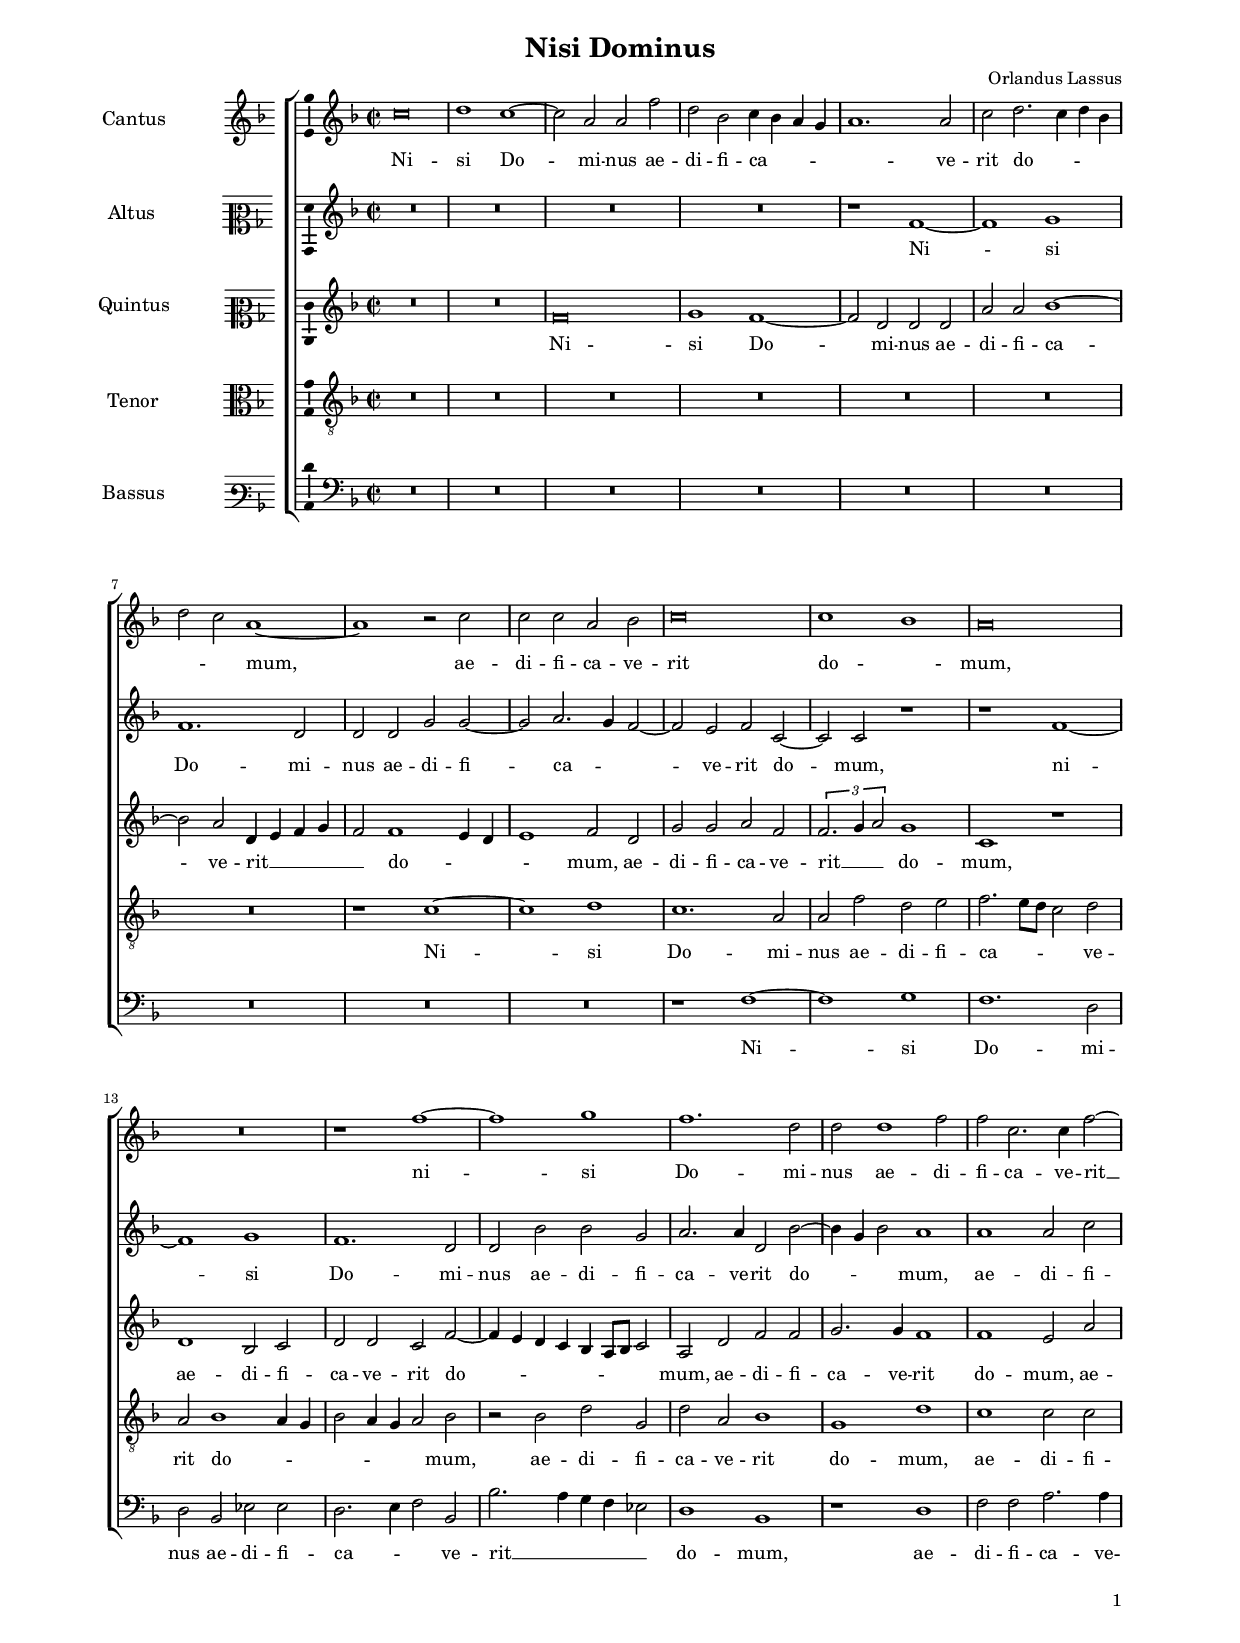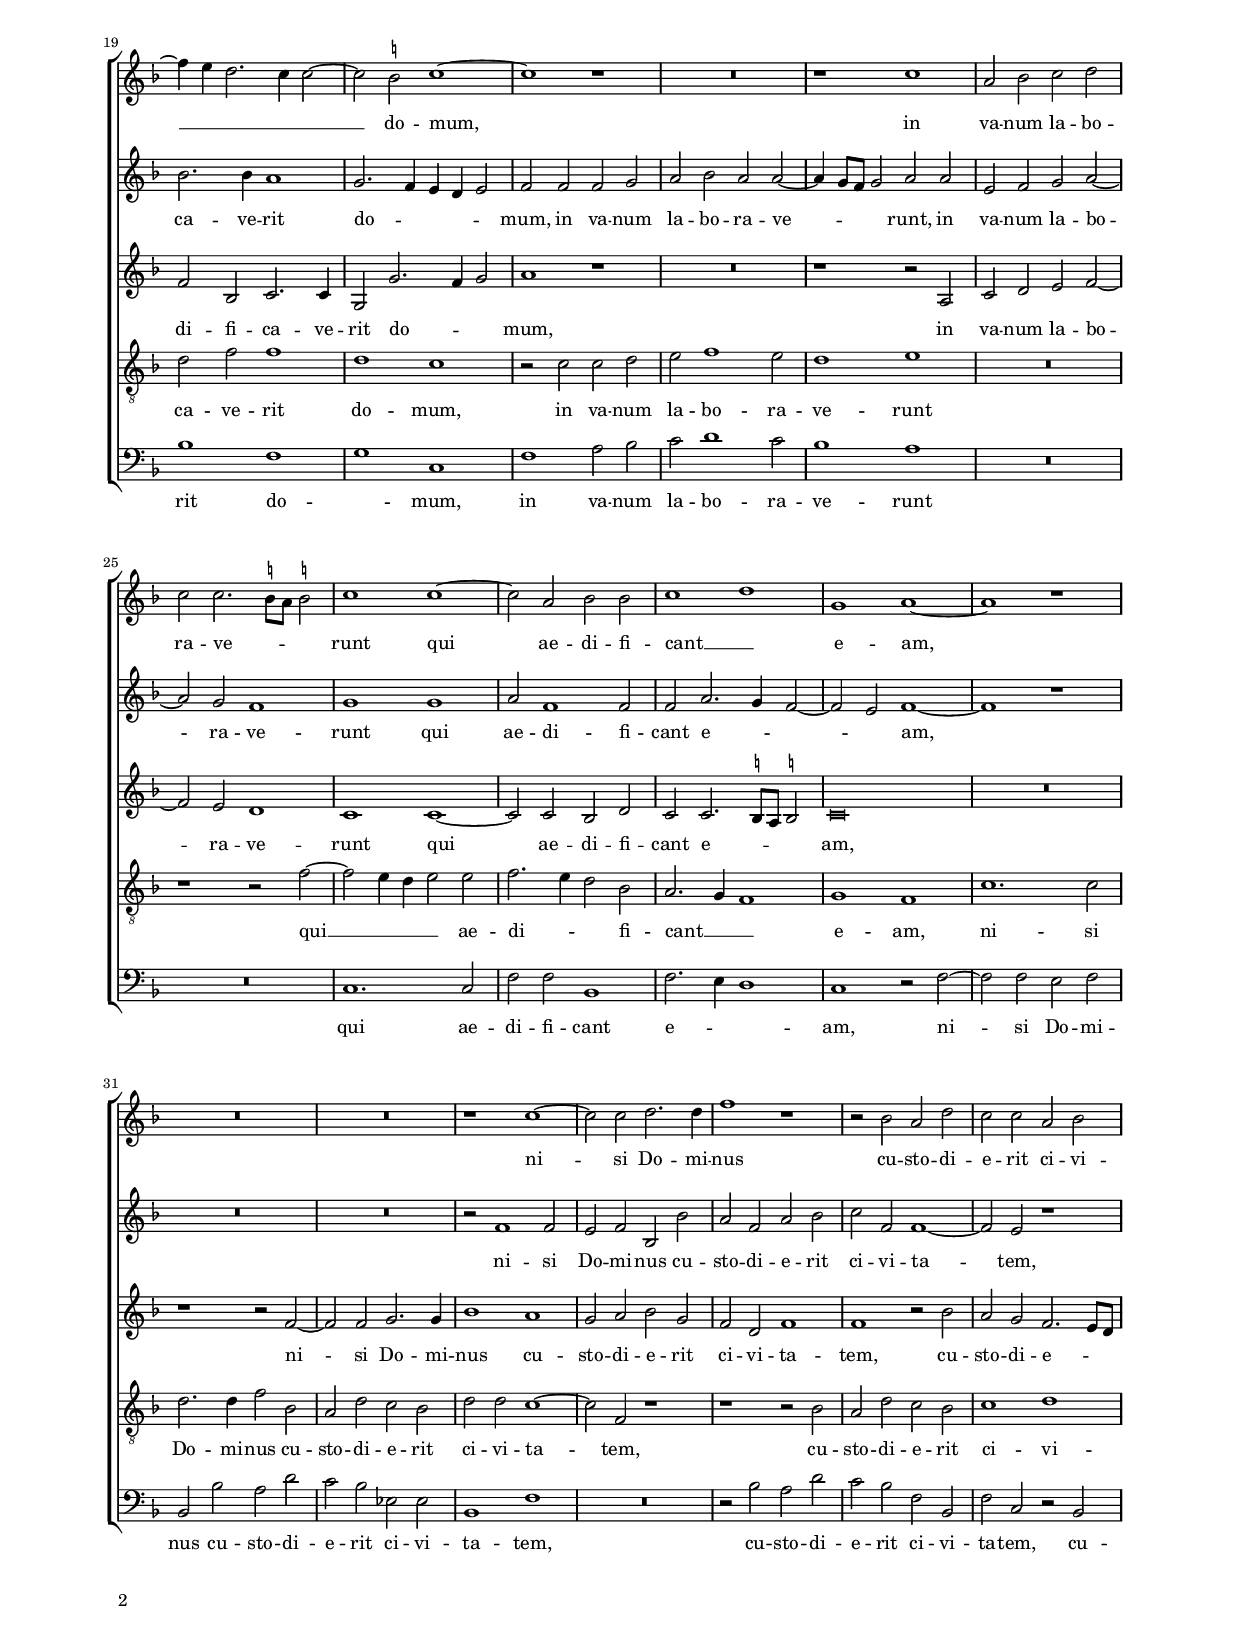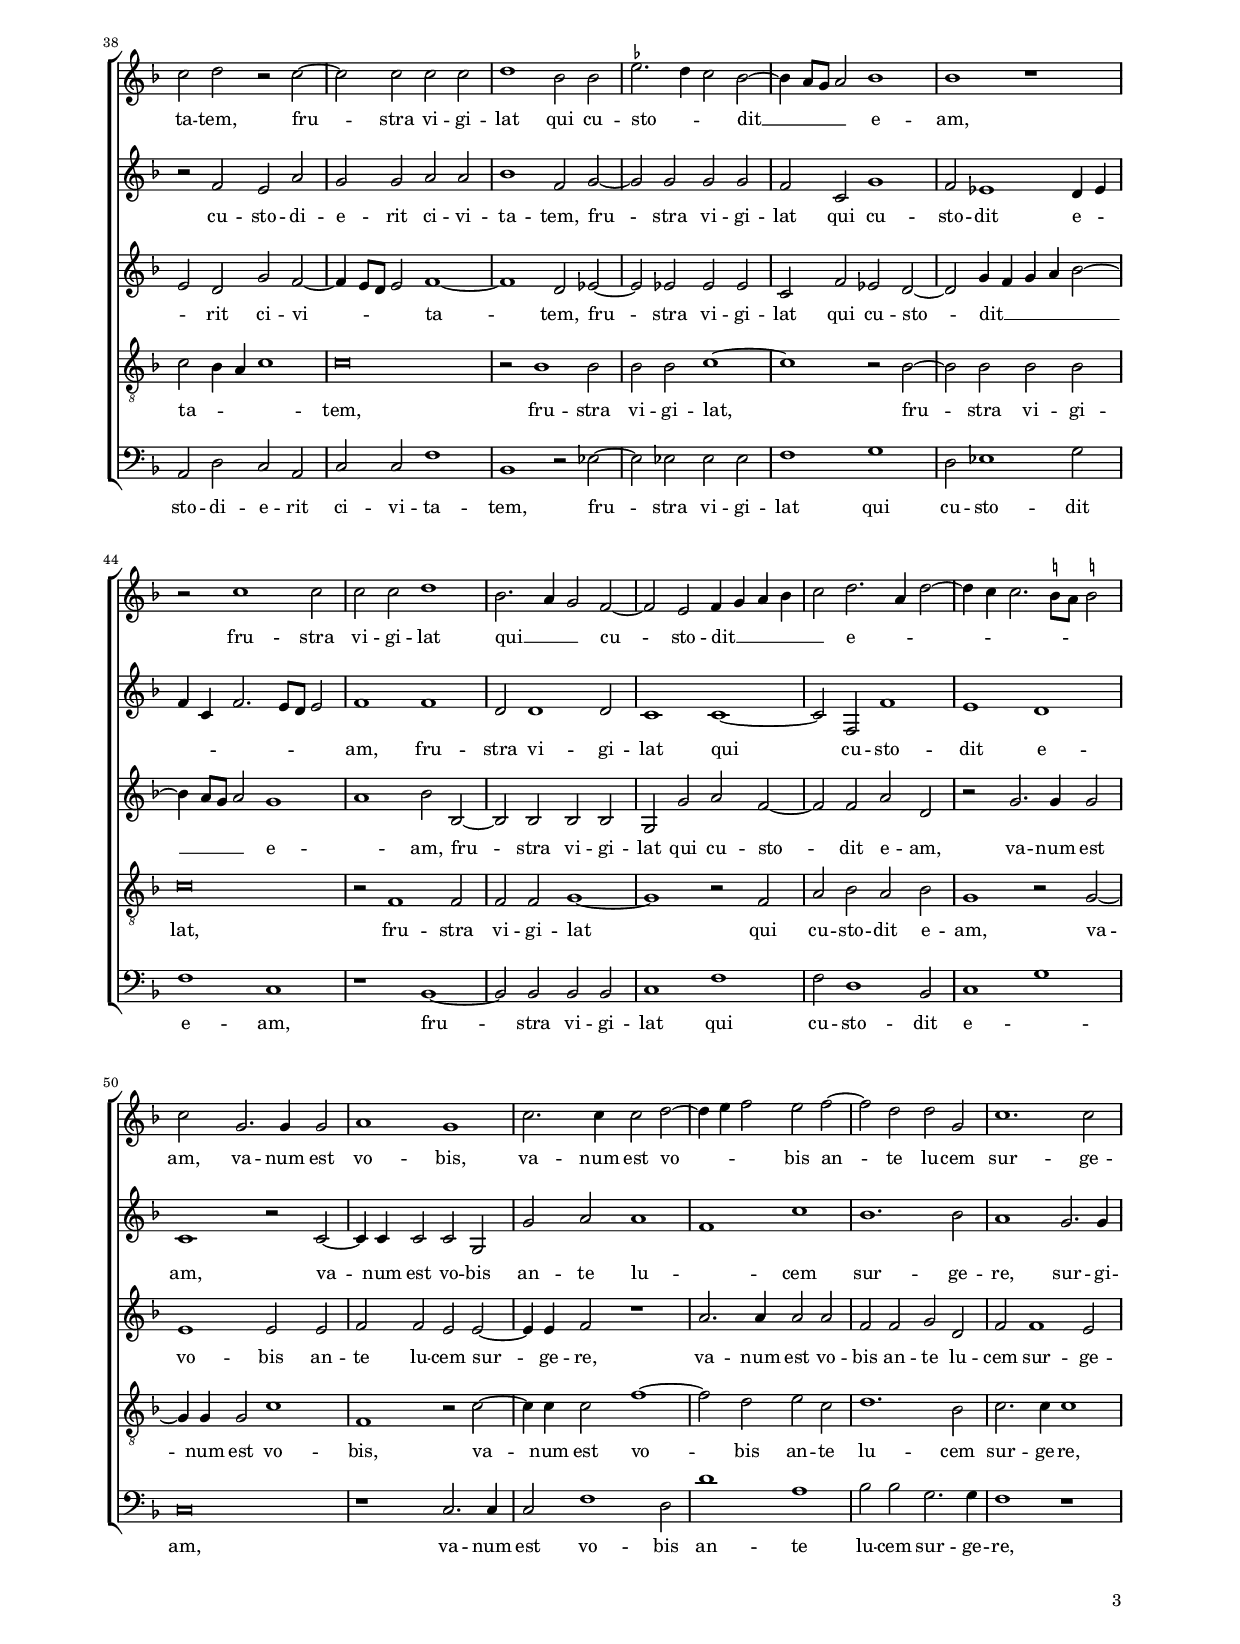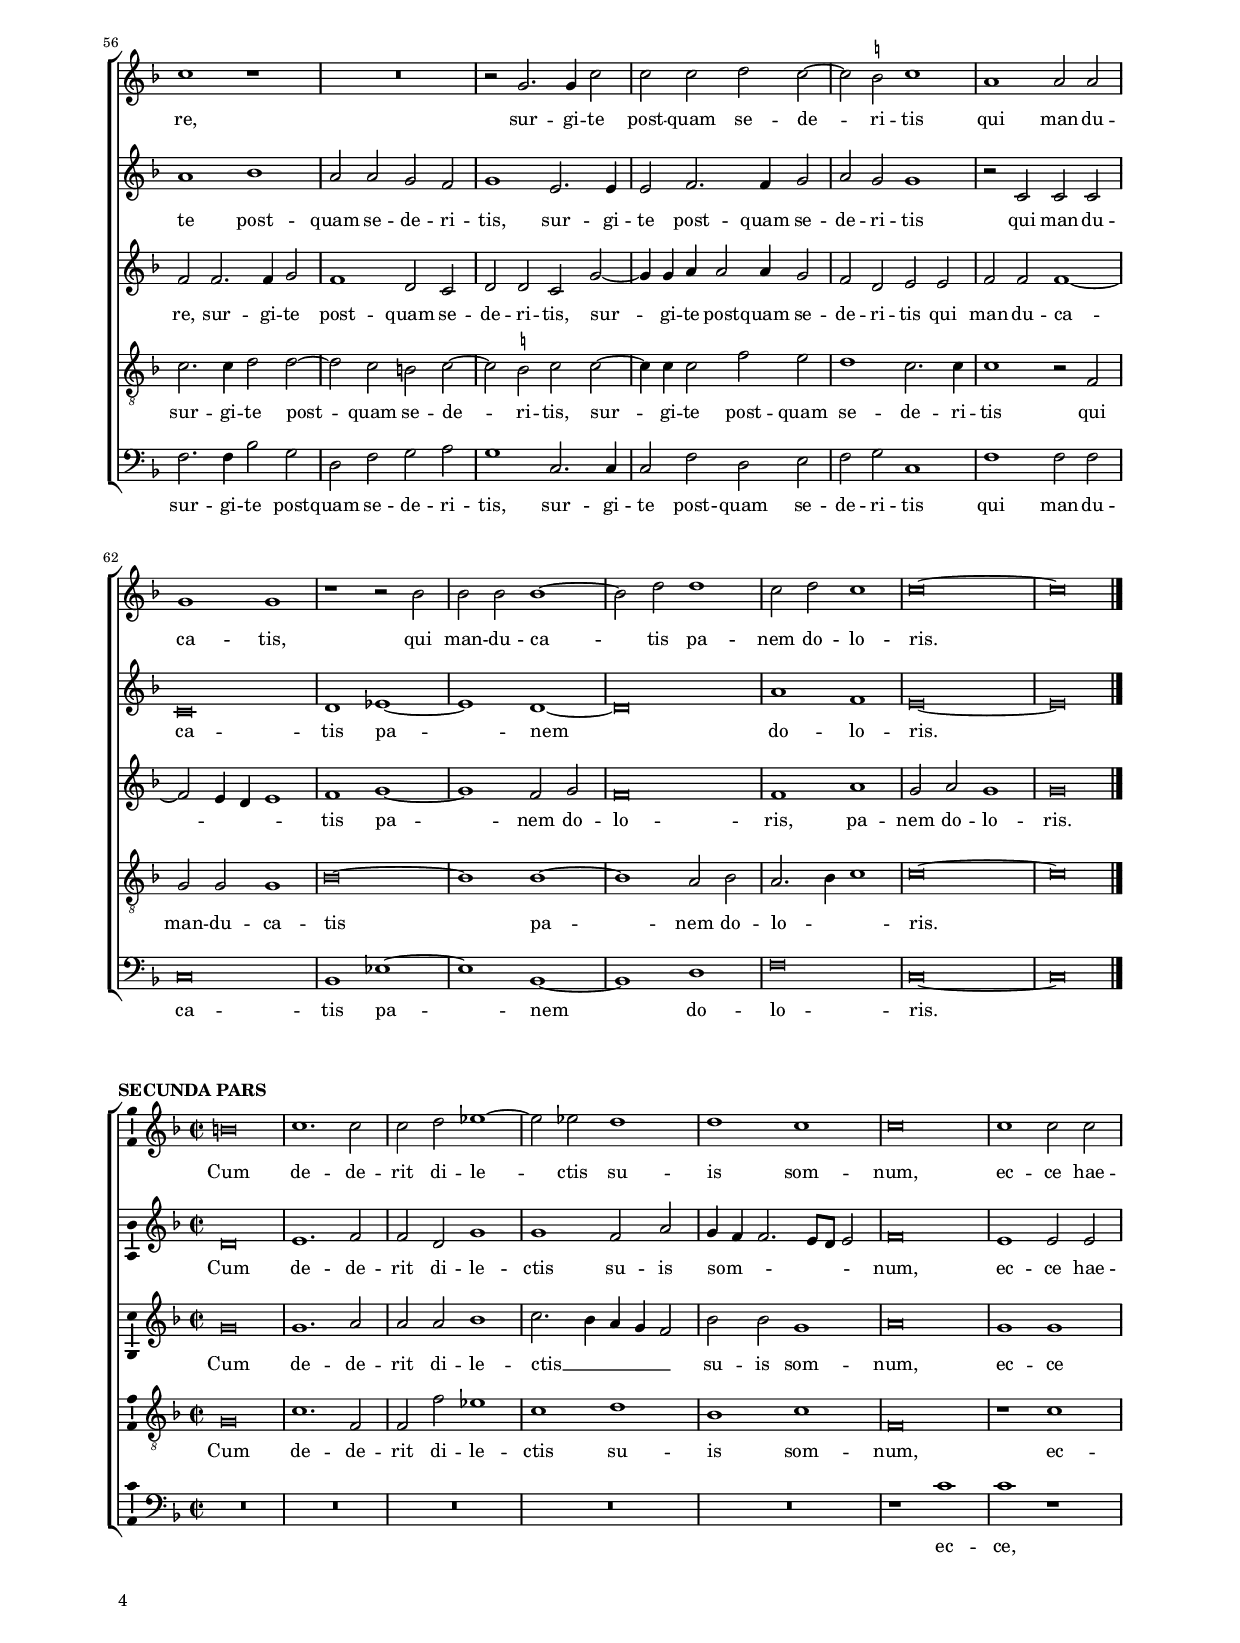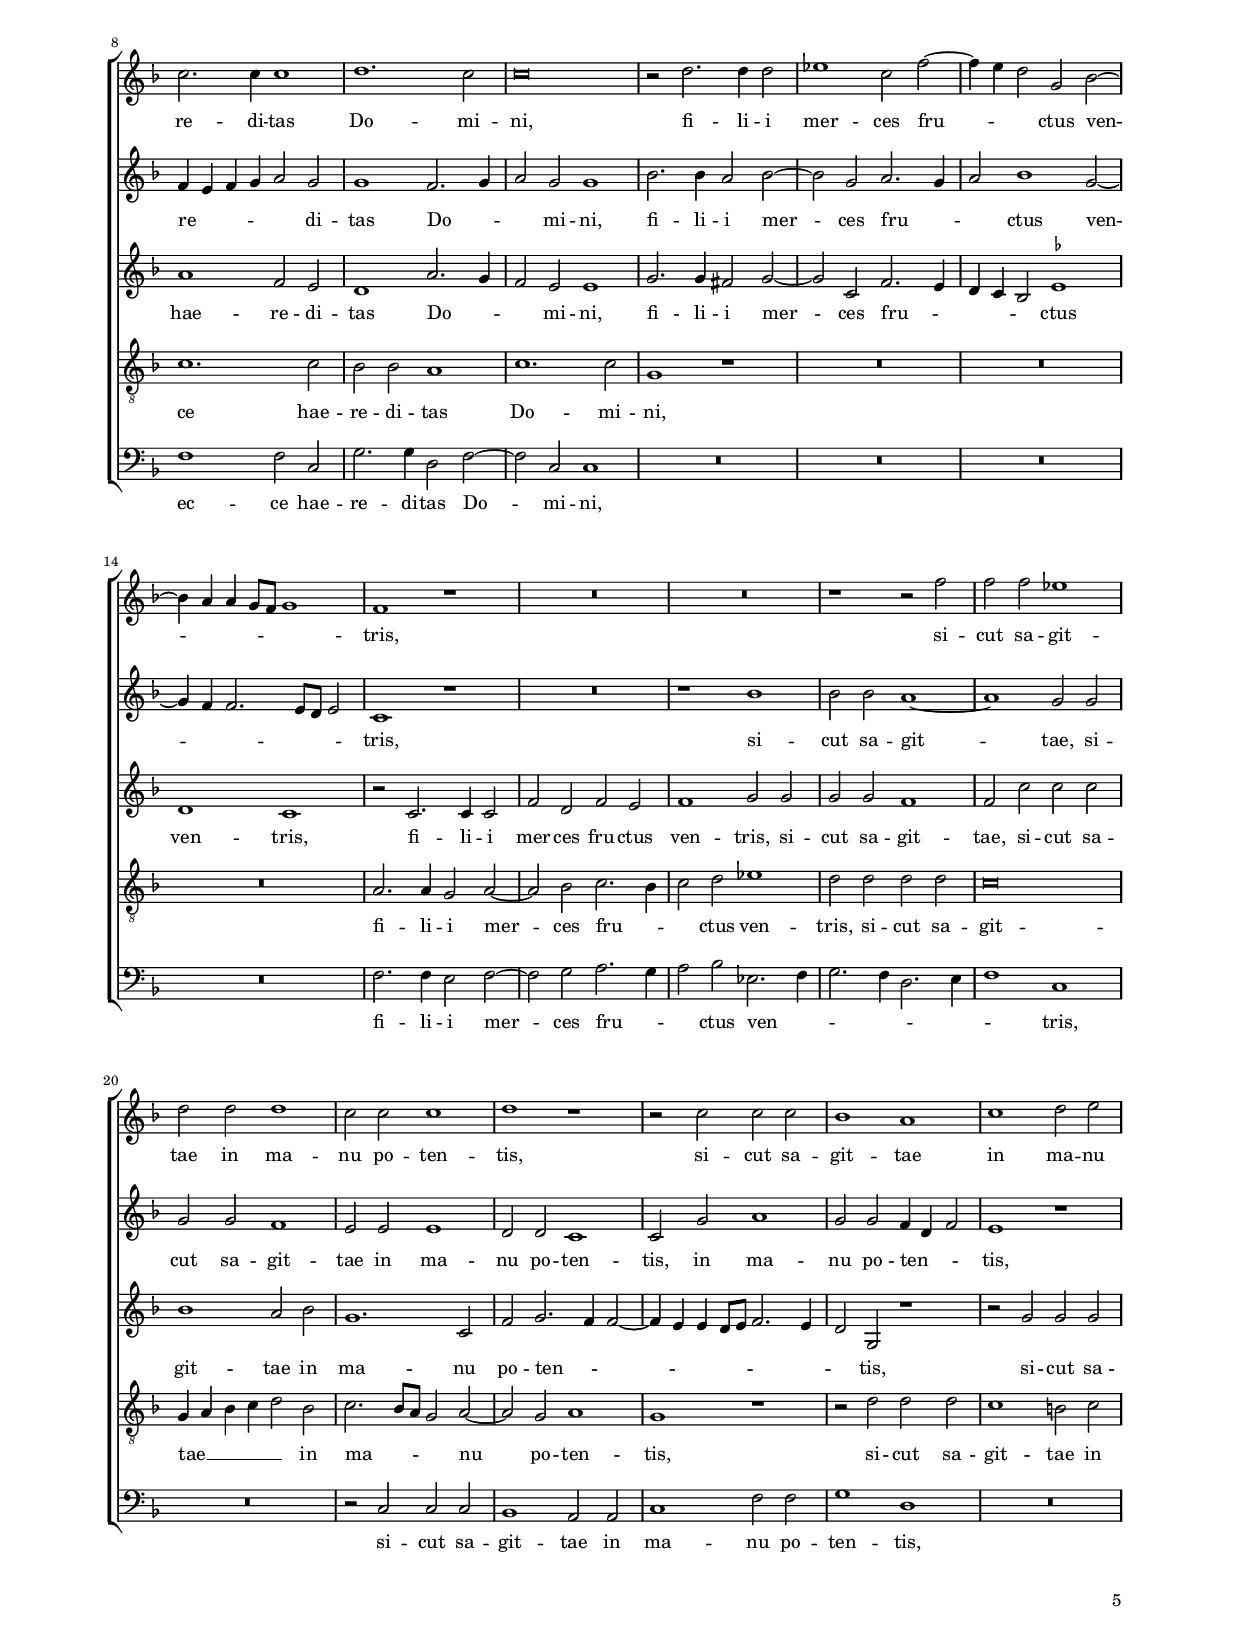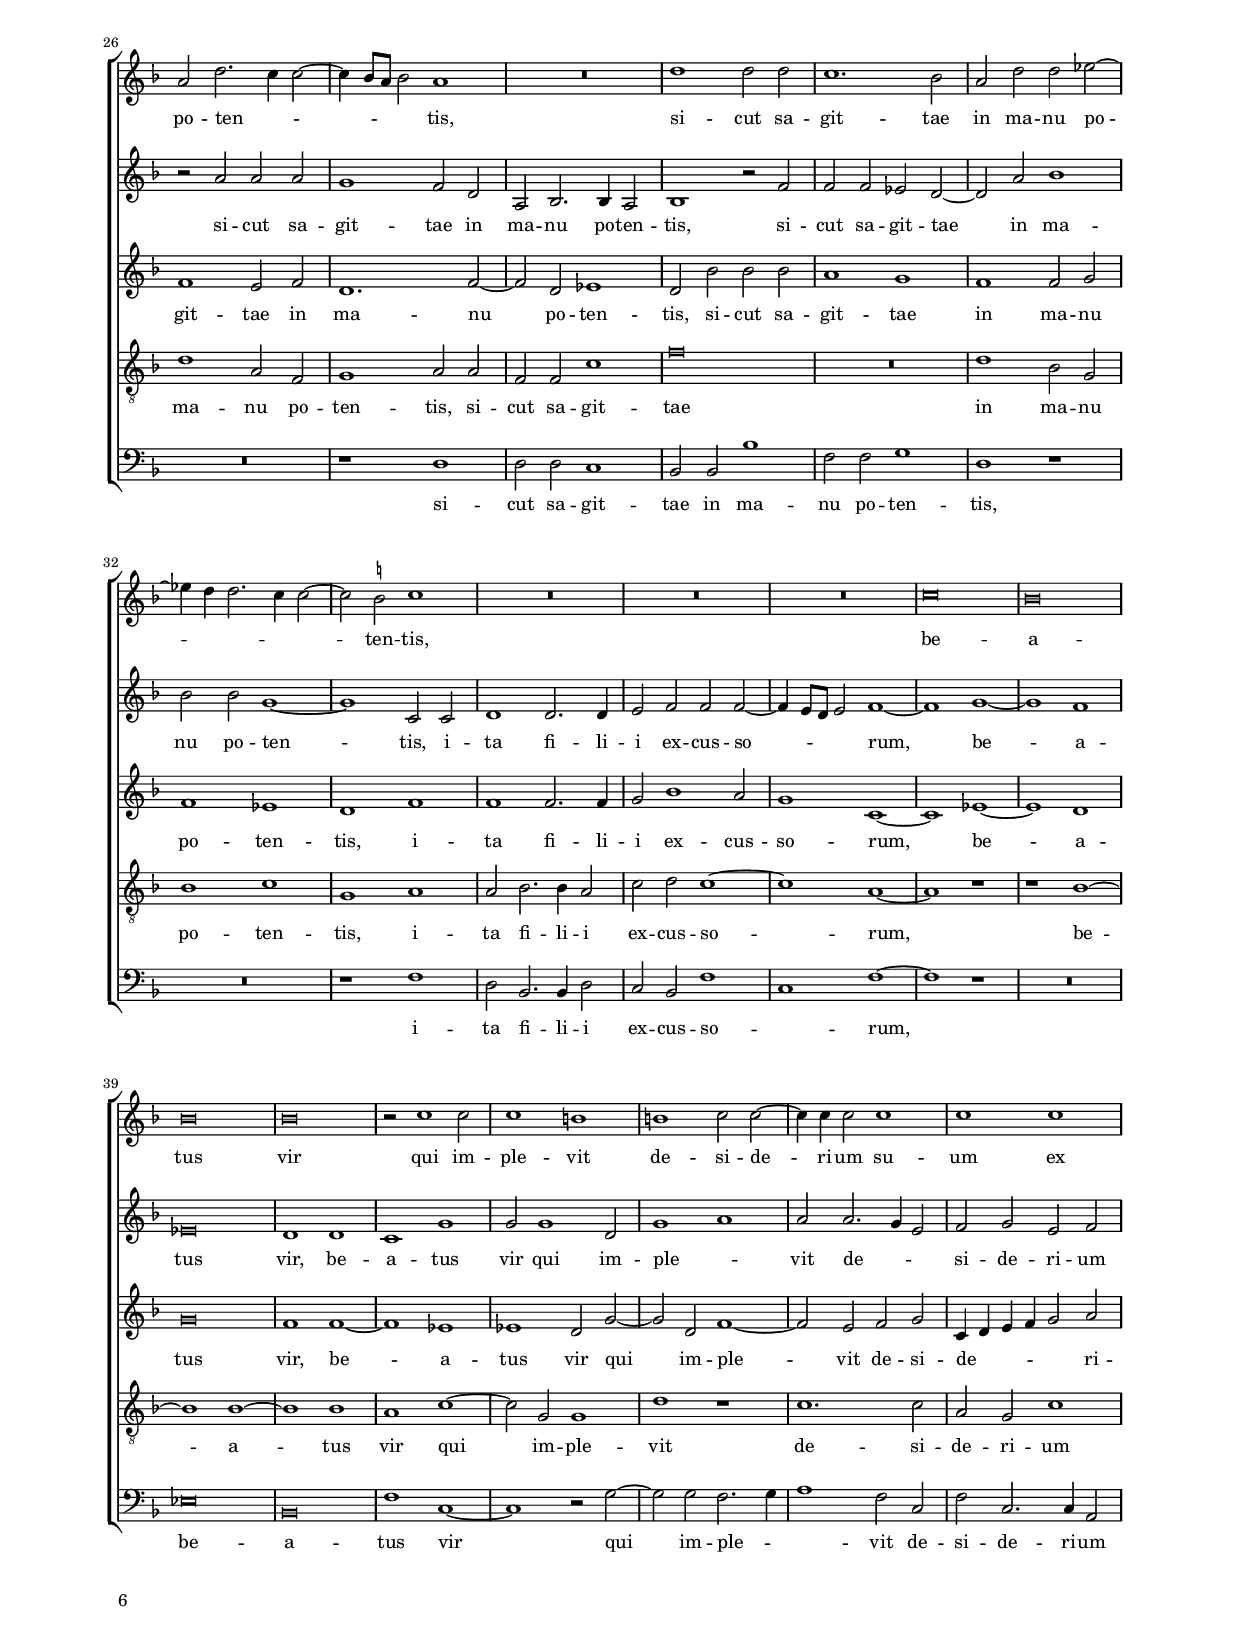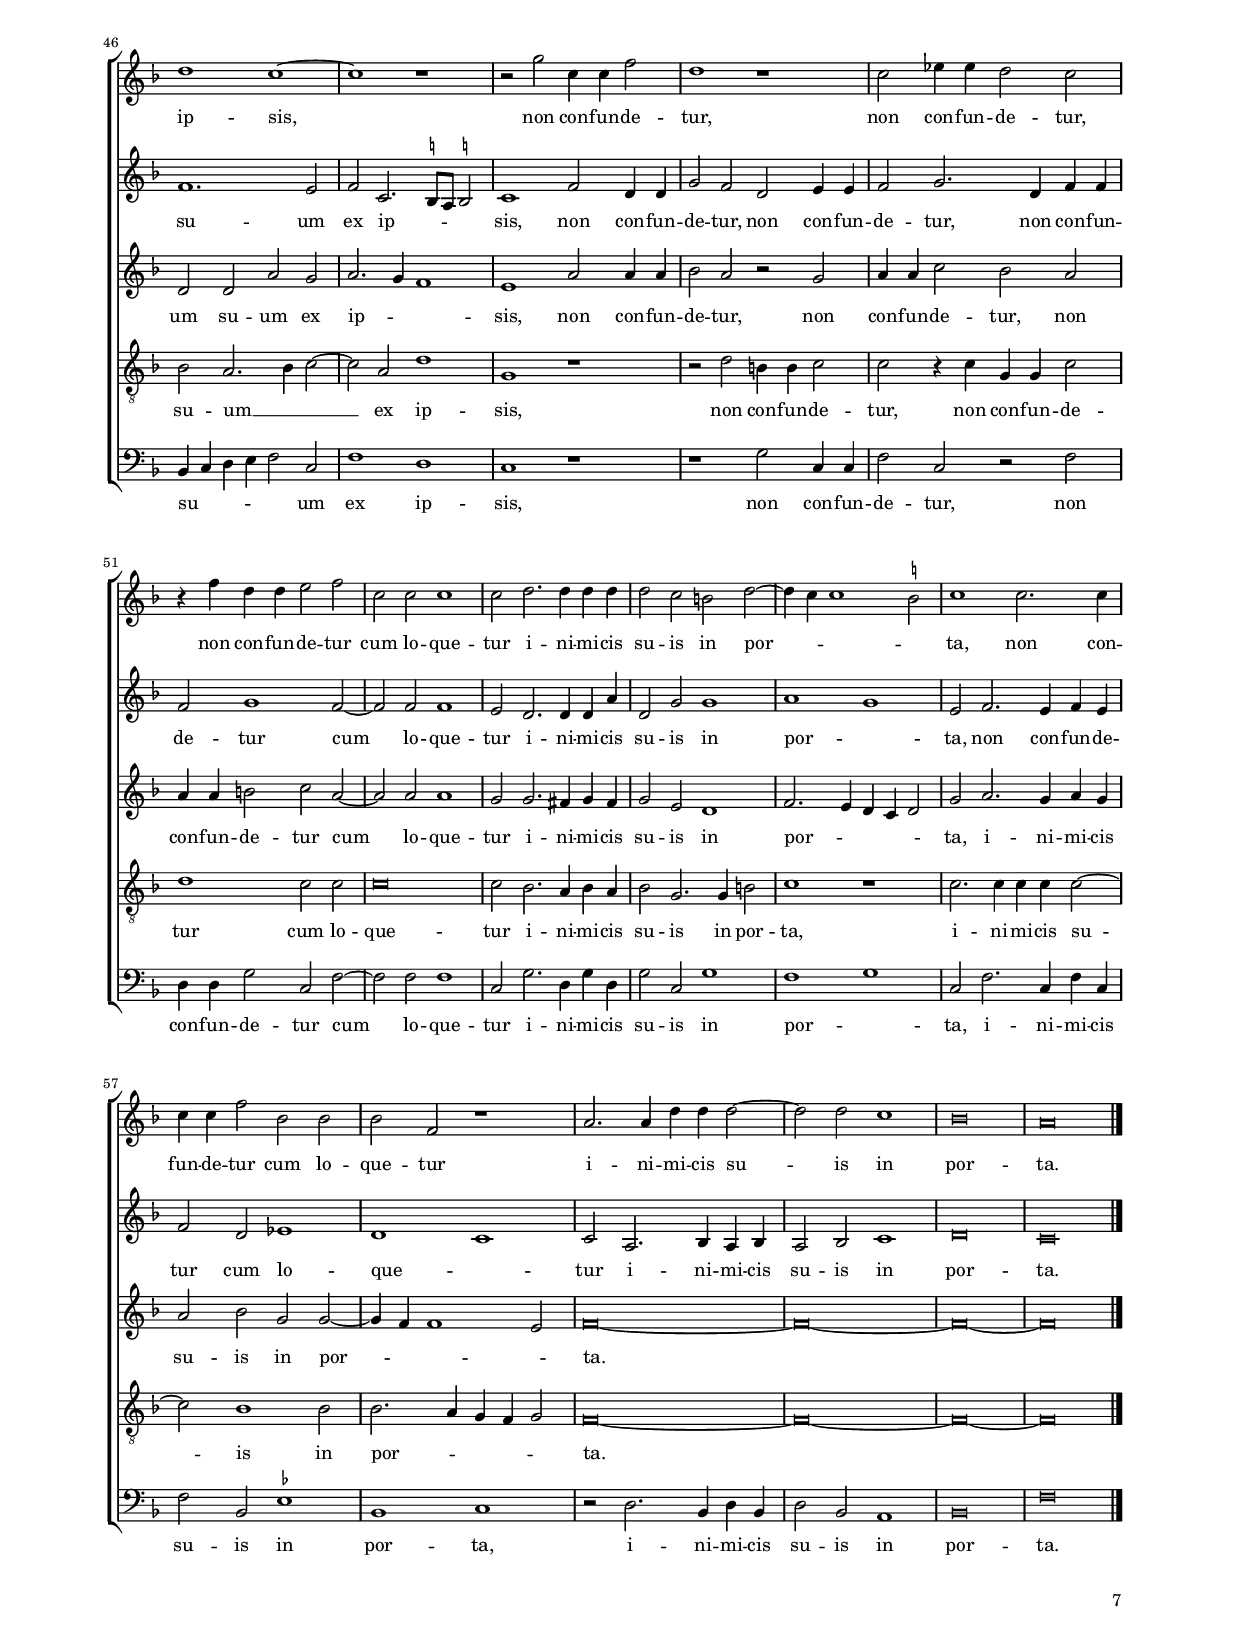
\header
{
  title="Nisi Dominus"
  composer="Orlandus Lassus"
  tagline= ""
}

\version "2.22.0"
\include "deutsch.ly"
#(set-global-staff-size 15)
#(ly:set-option 'point-and-click #f)

	
	ficta = { \once \set suggestAccidentals = ##t }
	
	forget = #(define-music-function (music) (ly:music?) #{
		\accidentalStyle forget
		$music
		\accidentalStyle default
		#})
    
    m = \melisma
    me = \melismaEnd


\paper
	{
	top-margin = 1.8 \cm
	bottom-margin = 1.2 \cm
	left-margin = 2 \cm
	right-margin = 2 \cm
	ragged-bottom = ##f
	ragged-last-bottom = ##t
	print-page-number = ##f
	score-system-spacing = #'((basic-distance . 16) (minimum-distance . 14) (padding . 5) (strechability . 150))
	system-system-spacing = #'((basic-distance . 16) (minimum-distance . 14) (padding . 5) (strechability . 150))
    oddFooterMarkup=\markup   \fill-line { "" \fromproperty #'page:page-number-string }
    evenFooterMarkup=\markup  \fill-line { \fromproperty #'page:page-number-string "" }
    last-bottom-spacing = #'((basic-distance . 12) (minimum-distance . 7) (padding . 4))
%	systems-per-page = 3
%	page-count = 6
%	min-systems-per-page = 3
	}

global = {
	\key f \major
	\time 2/2 \set Score.measureLength = #(ly:make-moment 2/1)
	\skip 1*2*68 \bar "|."
	}
	

incipitcantus = \markup { \score {
	{
	\set Staff.instrumentName = \markup { \fontsize #1 "Cantus" }
	\key f \major
	\clef violin
	s4 \bar ""
	}
	\layout  {
	raggedright = ##t
	line-width = 3\cm
	\context { \Staff \remove Time_signature_engraver }
	\override Staff.Clef.Y-extent = #'(0 . 0)
	}} \hspace #1 }
      
      
incipitaltus = \markup { \score {
	{
	\set Staff.instrumentName = \markup { \fontsize #1 "Altus" }
	\key f \major
	\clef mezzosoprano
	s4 \bar ""
	}
	\layout  {
	raggedright = ##t
	line-width = 3\cm
	\context { \Staff \remove Time_signature_engraver }
	\override Staff.Clef.Y-extent = #'(0 . 0)
	}} \hspace #1 }
      
      
incipitquintus = \markup { \score {
	{
	\set Staff.instrumentName = \markup { \fontsize #1 "Quintus" }
	\key f \major
	\clef mezzosoprano
	s4 \bar ""
	}
	\layout  {
	raggedright = ##t
	line-width = 3\cm
	\context { \Staff \remove Time_signature_engraver }
	\override Staff.Clef.Y-extent = #'(0 . 0)
	}} \hspace #1 }
      

incipittenor = \markup { \score {
	{
	\set Staff.instrumentName = \markup { \fontsize #1 "Tenor" }
	\key f \major
	\clef alto
	s4 \bar ""
	}
	\layout  {
	raggedright = ##t
	line-width = 3\cm
	\context { \Staff \remove Time_signature_engraver }
	\override Staff.Clef.Y-extent = #'(0 . 0)
	}} \hspace #1 }


incipitbassus = \markup { \score {
	{
	\set Staff.instrumentName = \markup { \fontsize #1 "Bassus" }
	\key f \major
	\clef varbaritone
	s4 \bar ""
	}
	\layout  {
	raggedright = ##t
	line-width = 3\cm
	\context { \Staff \remove Time_signature_engraver }
	\override Staff.Clef.Y-extent = #'(0 . 0)
	}} \hspace #1 }


cantus =  \relative c''
	{
	c\breve
	d1 c~
	c2 a a f'
	d2 b c4 \m b a g
%5
	a1. \me a2 |
	c2 d2. \m c4 d b
	d2 c \me a1~
	a1 r2 c
	c2 c a b
%10
	c\breve |
	c1 \m b \me
	a\breve
	R\breve
	r1 f'~
%15
	f1 g |
	f1. d2
	d2 d1 f2
	f2 c2. c4 f2~
	f4 \m e d2. c4 c2~
%20
	c2 \me \ficta h c1~ |
	c1 r
	R\breve
	r1 c
	a2 b c d
%25
	c2 c2. \m \stemDown \ficta h8 a \stemNeutral \ficta h!2 \me |
	c1 c~
	c2 a b b
	c1 \m d \me
	g,1 a~
%30
	a1 r |
	R\breve
	R\breve
	r1 c~
	c2 c d2. d4
%35
	f1 r |
	r2 b, a d
	c2 c a b
	c2 d r c~
	c2 c c c
%40
	d1 b2 b |
	\ficta es2. \m d4 c2 \me b~
	b4 \m a8 g a2 \me b1
	b1 r
	r2 c1 c2
%45
	c2 c d1 |
	b2. \m a4 g2 \me f~
	f2 e f4 \m g a b
	c2 \me d2. \m a4 d2~
	d4 c c2. \stemDown \ficta h8 a \stemNeutral \ficta h!2 \me
%50
	c2 g2. g4 g2 |
	a1 g
	c2. c4 c2 d~
	d4 \m e f2 \me e f~
	f2 d d g,
%55
	c1. c2 |
	c1 r
	R\breve
	r2 g2. g4 c2
	c2 c d c~
%60
	c2 \ficta h2 c1 |
	a1 a2 a
	g1 g
	r1 r2 b
	b2 b b1~
%65
	b2 d d1 |
	c2 d c1
	c\breve~
	c\breve |
	}


altus = \relative c'
    {
	R\breve
	R\breve
	R\breve
	R\breve
%5
	r1 f~ |
	f1 g
	f1. d2
	d2 d g g~
	g2 a2. \m g4 f2~
%10
	f2 \me e f c~ |
	c2 c r1
	r1 f~
	f1 g
	f1. d2
%15
	d2 b' b g |
	a2. a4 d,2 b'~
	b4 \m g b2 \me a1
	a1 a2 c
	b2. b4 a1
%20
	g2. \m f4 e d e2 \me |
	f2 f f g
	a2 b a a~ 
	a4 \m g8 f g2 \me a2 a
	e2 f g a~
%25
	a2 g f1 |
	g1 g
	a2 f1 f2
	f2 a2. \m g4 f2~
	f2 e \me f1~
%30
	f1 r |
	R\breve
	R\breve
	r2 f1 f2
	e2 f b, b'
%35
	a2 f a b |
	c2 f, f1~
	f2 e r1
	r2 f e a
	g2 g a a
%40
	b1 f2 g~ |
	g2 g g g
	f2 c g'1
	f2 es1 d4 \m es
	f4 c f2. e8 d e2 \me
%45
	f1 f |
	d2 d1 d2
	c1 c~
	c2 f, f'1
	e1 d
%50
	c1 r2 c~ |
	c4 c c2 c g
	g'2 a a1 \m
	f1 \me c'
	b1. b2
%55
	a1 g2. g4 |
	a1 b
	a2 a g f
	g1 e2. e4
	e2 f2. f4 g2
%60
	a2 g g1 |
	r2 c, c c
	c\breve
	d1 es~
	es1 d~
%65
	d\breve |
	a'1 f
	e\breve~
	e\breve|
	}


quintus = \relative c'
	{
	R\breve
	R\breve
	f\breve
	g1 f~
%5
	f2 d d d |
	a'2 a b1~
	b2 a d,4 \m e f g
	f2 \me f1 \m e4 d
	e1 \me f2 d
%10
	g2 g a f |
	\tuplet 3/2 { f2. \m g4 a2 \me } g1
	c,1 r
	d1 b2 c
	d2 d c f~
%15
	f4 \m e d c b a8 b c2 \me |
	a2 d f f
	g2. g4 f1
	f1 e2 a
	f2 b, c2. c4
%20
	g2 g'2. \m f4 g2 \me |
	a1 r
	R\breve
	r1 r2 a,
	c2 d e f~
%25
	f2 e d1 |
	c1 c~
	c2 c b d
	c2 c2. \m \ficta h8 a \ficta h!2 \me
	c\breve
%30
	R\breve |
	r1 r2 f~
	f2 f g2. g4
	b1 a
	g2 a b g
%35
	f2 d f1 |
	f1 r2 b
	a2 g f2. \m e8 d
	e2 \me d g f~
	f4 \m e8 d e2 \me f1~
%40
	f1 d2 es~ |
	es2 es es es 
	c2 f es d~
	d2 g4 \m f g a b2~
	b4 a8 g a2 \me g1 \m
%45
	a1 \me b2 b,~ |
	b2 b b b
	g2 g' a f~
	f2 f a d,
	r2 g2. g4 g2
%50
	e1 e2 e |
	f2 f e e~
	e4 e f2 r1
	a2. a4 a2 a
	f2 f g d
%55
	f2 f1 e2 |
	f2 f2. f4 g2
	f1 d2 c
	d2 d c g'~
	g4 g a a2 a4 g2
%60
	f2 d e e |
	f2 f f1~
	f2 \m e4 d e1 \me
	f1 g~
	g1 f2 g
%65
	f\breve |
	f1 a
	g2 a g1
	g\breve |
	}


tenor = \relative c'
	{
	R\breve
	R\breve
	R\breve
	R\breve
%5
	R\breve |
	R\breve
	R\breve
	r1 c~
	c1 d
%10
	c1. a2 |
	a2 f' d e
	f2. \m e8 d c2 \me d
	a2 b1 \m a4 g
	b2 a4 g a2 \me b
%15
	r2 b d g, |
	d'2 a b1
	g1 d'
	c1 c2 c
	d2 f f1
%20
	d1 c |
	r2 c c d
	e2 f1 e2
	d1 e
	R\breve
%25
	r1 r2 f~ |
	f2 \m e4 d e2 \me e
	f2. \m e4 d2 \me b
	a2. \m g4 f1 \me
	g1 f
%30
	c'1. c2 |
	d2. d4 f2 b,
	a2 d c b
	d2 d c1~
	c2 f, r1
%35
	r1 r2 b |
	a2 d c b
	c1 d
	c2 \m b4 a c1 \me
	c\breve
%40
	r2 b1 b2 |
	b2 b c1~
	c1 r2 b~
	b2 b b b
	c\breve
%45
	r2 f,1 f2 |
	f2 f g1~
	g1 r2 f
	a2 b a b
	g1 r2 g~
%50
	g4 g g2 c1 |
	f,1 r2 c'~
	c4 c c2 f1~
	f2 d e c
	d1. b2
%55
	c2. c4 c1 |
	c2. c4 d2 d~
	d2 c h c~
	c2 \ficta h c c~
	c4 c c2 f e
%60
	d1 c2. c4 |
	c1 r2 f,
	g2 g g1
	b\breve~
	b1 b~
%65
	b1 a2 b |
	a2. \m b4 c1 \me
	c\breve~
	c\breve |
	}


bassus = \relative c
	{
	R\breve
	R\breve
	R\breve
	R\breve
%5
	R\breve |
	R\breve
	R\breve
	R\breve
	R\breve
%10
	r1 f~ |
	f1 g
	f1. d2
	d2 b es es
	d2. \m e4 f2 \me b,
%15
	b'2. \m a4 g f es2 \me |
	d1 b
	r1 d
	f2 f a2. a4
	b1 f \m
%20
	g1 \me c, |
	f1 a2 b
	c2 d1 c2
	b1 a
	R\breve
%25
	R\breve |
	c,1. c2
	f2 f b,1
	f'2. \m e4 d1 \me
	c1 r2 f~
%30
	f2 f e f |
	b,2 b' a d
	c2 b es, es
	b1 f'
	R\breve
%35
	r2 b a d |
	c2 b f b,
	f'2 c r b
	a2 d c a
	c2 c f1
%40
	b,1 r2 es~ |
	es2 es es es
	f1 g
	d2 es1 g2
	f1 c
%45
	r1 b~ |
	b2 b b b
	c1 f
	f2 d1 b2
	c1 \m g' \me
%50
	c,\breve |
	r1 c2. c4
	c2 f1 d2
	d'1 a
	b2 b g2. g4
%55
	f1 r |
	f2. f4 b2 g
	d2 f g a
	g1 c,2. c4
	c2 f d e
%60
	f2 g c,1 |
	f1 f2 f
	c\breve
	b1 es~
	es1 b~
%65
	b1 d |
	f\breve
	c\breve~
	c\breve |
	}


lyricscantus = \lyricmode {
	Ni -- si Do -- mi -- nus ae -- di -- fi -- ca -- ve -- rit do -- mum,
	ae -- di -- fi -- ca -- ve -- rit do -- mum,
	ni -- si Do -- mi -- nus ae -- di -- fi -- ca -- ve -- rit __ do -- mum,
	in va -- num la -- bo -- ra -- ve -- runt qui ae -- di -- fi -- cant __ e -- am,
	ni -- si Do -- mi -- nus cu -- sto -- di -- e -- rit ci -- vi -- ta -- tem,
	fru -- stra vi -- gi -- lat qui cu -- sto -- dit __ e -- am,
	fru -- stra vi -- gi -- lat qui __ cu -- sto -- dit __ e -- am,
	va -- num est vo -- bis,
	va -- num est vo -- bis an -- te lu -- cem sur -- ge -- re,
	sur -- gi -- te post -- quam se -- de -- ri -- tis
	qui man -- du -- ca -- tis,
	qui man -- du -- ca -- tis pa -- nem do -- lo -- ris.
	}


lyricsaltus = \lyricmode {
	Ni -- si Do -- mi -- nus ae -- di -- fi -- ca -- ve -- rit do -- mum,
	ni -- si Do -- mi -- nus ae -- di -- fi -- ca -- ve -- rit do -- mum,
	ae -- di -- fi -- ca -- ve -- rit do -- mum,
	in va -- num la -- bo -- ra -- ve -- runt,
	in va -- num la -- bo -- ra -- ve -- runt qui ae -- di -- fi -- cant e -- am,
	ni -- si Do -- mi -- nus cu -- sto -- di -- e -- rit ci -- vi -- ta -- tem,
	cu -- sto -- di -- e -- rit ci -- vi -- ta -- tem,
	fru -- stra vi -- gi -- lat qui cu -- sto -- dit e -- am,
	fru -- stra vi -- gi -- lat qui cu -- sto -- dit e -- am,
	va -- num est vo -- bis an -- te lu -- cem sur -- ge -- re,
	sur -- gi -- te post -- quam se -- de -- ri -- tis,
	sur -- gi -- te post -- quam se -- de -- ri -- tis
	qui man -- du -- ca -- tis pa -- nem do -- lo -- ris.
	}


lyricsquintus = \lyricmode {
	Ni -- si Do -- mi -- nus ae -- di -- fi -- ca -- ve -- rit __ do -- mum,
	ae -- di -- fi -- ca -- ve -- rit __ do -- mum,
	ae -- di -- fi -- ca -- ve -- rit do -- mum,
	ae -- di -- fi -- ca -- ve -- rit do -- mum,
	ae -- di -- fi -- ca -- ve -- rit do -- mum,
	in va -- num la -- bo -- ra -- ve -- runt qui ae -- di -- fi -- cant e -- am,
	ni -- si Do -- mi -- nus cu -- sto -- di -- e -- rit ci -- vi -- ta -- tem,
	cu -- sto -- di -- e -- rit ci -- vi -- ta -- tem,
	fru -- stra vi -- gi -- lat qui cu -- sto -- dit __ e -- am,
	fru -- stra vi -- gi -- lat qui cu -- sto -- dit e -- am,
	va -- num est vo -- bis an -- te lu -- cem sur -- ge -- re,
	va -- num est vo -- bis an -- te lu -- cem sur -- ge -- re,
	sur -- gi -- te post -- quam se -- de -- ri -- tis,
	sur -- gi -- te post -- quam se -- de -- ri -- tis
	qui man -- du -- ca -- tis pa -- nem do -- lo -- ris,
	pa -- nem do -- lo -- ris.
	}


lyricstenor = \lyricmode {
	Ni -- si Do -- mi -- nus ae -- di -- fi -- ca -- ve -- rit do -- mum,
	ae -- di -- fi -- ca -- ve -- rit do -- mum,
	ae -- di -- fi -- ca -- ve -- rit do -- mum,
	in va -- num la -- bo -- ra -- ve -- runt qui __ ae -- di -- fi -- cant __ e -- am,
	ni -- si Do -- mi -- nus cu -- sto -- di -- e -- rit ci -- vi -- ta -- tem,
	cu -- sto -- di -- e -- rit ci -- vi -- ta -- tem,
	fru -- stra vi -- gi -- lat,
	fru -- stra vi -- gi -- lat,
	fru -- stra vi -- gi -- lat qui cu -- sto -- dit e -- am,
	va -- num est vo -- bis,
	va -- num est vo -- bis an -- te lu -- cem sur -- ge -- re,
	sur -- gi -- te post -- quam se -- de -- ri -- tis,
	sur -- gi -- te post -- quam se -- de -- ri -- tis
	qui man -- du -- ca -- tis pa -- nem do -- lo -- ris.
	}


lyricsbassus = \lyricmode {
	Ni -- si Do -- mi -- nus ae -- di -- fi -- ca -- ve -- rit __ do -- mum,
	ae -- di -- fi -- ca -- ve -- rit do -- mum,
	in va -- num la -- bo -- ra -- ve -- runt qui ae -- di -- fi -- cant e -- am,
	ni -- si Do -- mi -- nus cu -- sto -- di -- e -- rit ci -- vi -- ta -- tem,
	cu -- sto -- di -- e -- rit ci -- vi -- ta -- tem,
	cu -- sto -- di -- e -- rit ci -- vi -- ta -- tem,
	fru -- stra vi -- gi -- lat qui cu -- sto -- dit e -- am,
	fru -- stra vi -- gi -- lat qui cu -- sto -- dit e -- am,
	va -- num est vo -- bis an -- te lu -- cem sur -- ge -- re,
	sur -- gi -- te post -- quam se -- de -- ri -- tis,
	sur -- gi -- te post -- quam se -- de -- ri -- tis
	qui man -- du -- ca -- tis pa -- nem do -- lo -- ris.
	}


\score
{   \transpose c c {
	\new ChoirStaff \with { \override StaffGrouper.staff-staff-spacing.basic-distance = #12 }
	<<

	\new Staff << \global
	\new Voice="v1" {
		\set Staff.instrumentName=\incipitcantus
		\set Staff.midiInstrument = "reed organ"
		\clef violin
		\cantus }
	\new Lyrics \lyricsto "v1" {\lyricscantus }
	>>


	\new Staff << \global
	\new Voice="v2" {
		\set Staff.instrumentName=\incipitaltus
		\set Staff.midiInstrument = "reed organ"
		\clef violin 
		\altus}
	\new Lyrics \lyricsto "v2" {\lyricsaltus }
	>>


	\new Staff << \global
	\new Voice="v5" {
		\set Staff.instrumentName=\incipitquintus
		\set Staff.midiInstrument = "reed organ"
		\clef violin
		\quintus}
	\new Lyrics \lyricsto "v5" {\lyricsquintus }
	>>


	\new Staff << \global
	\new Voice="v3" {
		\set Staff.instrumentName=\incipittenor
		\set Staff.midiInstrument = "reed organ"
		\clef "G_8"
		\tenor }
	\new Lyrics \lyricsto "v3" {\lyricstenor }
	>>


	\new Staff << \global
	\new Voice="v4" {
		\set Staff.instrumentName=\incipitbassus
		\set Staff.midiInstrument = "reed organ"
		\clef bass
		\bassus }
	\new Lyrics \lyricsto "v4" {\lyricsbassus}
	>>

	>>
    } % transpose

	\layout
	{
	indent = 3 \cm
	\context { \Staff \override TimeSignature.break-visibility = #end-of-line-invisible }
	\context { \Lyrics \override VerticalAxisGroup.nonstaff-relatedstaff-spacing.padding = #1.4 }
%	\context { \Lyrics \override LyricText.font-size = #1 }
	\context { \Staff \consists "Ambitus_engraver" }
	\context { \Score \override BarNumber.padding = #2 }
	\context { \Voice \override NoteHead.style = #'baroque }
	}


\midi
	{
    	\tempo 2 = 90
	}

}

%%%%%%%%%%%%%%%%%%%%  PARS SECUNDA


global = {
	\key f \major
	\time 2/2 \set Score.measureLength = #(ly:make-moment 2/1)
	\skip 1*2*62 \bar "|."
	}


cantus =  \relative c''
	{
	h\breve
	c1. c2
	c2 d es1~
	es2 es d1
%5
	d1 c |
	c\breve
	c1 c2 c
	c2. c4 c1
	d1. c2
%10
	c\breve |
	r2 d2. d4 d2
	es1 c2 f~
	f4 \m e d2 \me g, b~
	b4 \m a a g8 f g1 \me
%15
	f1 r |
	R\breve
	R\breve
	r1 r2 f'
	f2 f es1
%20
	d2 d d1 |
	c2 c c1
	d1 r
	r2 c c c
	b1 a
%25
	c1 d2 e |
	a,2 d2. \m c4 c2~
	c4 b8 a b2 \me a1
	R\breve
	d1 d2 d
%30
	c1. b2 |
	a2 d d es~
	es4 \m d d2. c4 c2~
	c2 \me \ficta h c1
	R\breve
%35
	R\breve |
	R\breve
	c\breve
	b\breve
	b\breve
%40
	b\breve |
	r2 c1 c2
	c1 h
	h1 c2 c~
	c4 c c2 c1
%45
	c1 c |
	d1 c~
	c1 r
	r2 g' c,4 c f2
	d1 r
%50
	c2 es4 es d2 c |
	r4 f d d e2 f
	c2 c c1
	c2 d2. d4 d d
	d2 c h d~
%55
	d4 \m c c1 \ficta h2 \me |
	c1 c2. c4
	c4 c f2 b, b
	b2 f r1
	a2. a4 d d d2~
%60
	d2 d c1 |
	b\breve
	a\breve |
	}


altus = \relative c'
    {
	d\breve
	e1. f2
	f2 d g1
	g1 f2 a
%5
	g4 \m f f2. e8 d e2 \me |
	f\breve
	e1 e2 e
	f4 \m e f g a2 \me g
	g1 f2. \m g4
%10
	a2 \me g g1 |
	b2. b4 a2 b~
	b2 g a2. \m g4
	a2 \me b1 g2~
	g4 \m f f2. e8 d e2 \me
%15
	c1 r |
	R\breve
	r1 b'
	b2 b a1~
	a1 g2 g
%20
	g2 g f1 |
	e2 e e1
	d2 d c1
	c2 g' a1
	g2 g f4 \m d f2 \me
%25
	e1 r |
	r2 a a a
	g1 f2 d
	a2 b2. b4 a2
	b1 r2 f'
%30
	f2 f es d~ |
	d2 a' b1
	b2 b g1~
	g1 c,2 c
	d1 d2. d4
%35
	e2 f f f~ |
	f4 \m e8 d e2 \me f1~
	f1 g~
	g1 f
	es\breve
%40
	d1 d |
	c1 g'
	g2 g1 d2
	g1 \m a \me
	a2 a2. \m g4 e2 \me
%45
	f2 g e f |
	f1. e2
	f2 c2. \m \ficta h8 a \ficta h!2 \me
	c1 f2 d4 d
	g2 f d e4 e
%50
	f2 g2. d4 f f |
	f2 g1 f2~
	f2 f f1
	e2 d2. d4 d a'
	d,2 g g1
%55
	a1 \m g \me |
	e2 f2. e4 f e
	f2 d es1
	d1 \m c \me
	c2 a2. b4 a b
%60
	a2 b c1 |
	d\breve
	c\breve |
	}


quintus = \relative c'
	{
	g'\breve
	g1. a2
	a2 a b1
	c2. \m b4 a g f2 \me
%5
	b2 b g1 |
	a\breve
	g1 g
	a1 f2 e
	d1 a'2. \m g4
%10
	f2 \me e e1 |
	g2. g4 fis2 g~
	g2 c, f2. \m e4
	d4 c b2 \me \ficta es1
	d1 c
%15
	r2 c2. c4 c2 |
	f2 d f e
	f1 g2 g
	g2 g f1
	f2 c' c c
%20
	b1 a2 b |
	g1. c,2
	f2 g2. \m f4 f2~
	f4 e e d8 e f2. e4
	d2 \me g, r1
%25
	r2 g' g g |
	f1 e2 f
	d1. f2~
	f2 d es1
	d2 b' b b
%30
	a1 g |
	f1 f2 g
	f1 es
	d1 f
	f1 f2. f4
%35
	g2 b1 a2 |
	g1 c,~
	c1 es~
	es1 d
	g\breve
%40
	f1 f~ |
	f1 es
	es1 d2 g2~
	g2 d f1~
	f2 e f g
%45
	c,4 \m d e f g2 \me a |
	d,2 d a' g
	a2. \m g4 f1 \me
	e1 a2 a4 a
	b2 a r g
%50
	a4 a c2 b a |
	a4 a h2 c a2~
	a2 a a1
	g2 g2. fis4 g fis
	g2 e d1
%55
	f2. \m e4 d c d2 \me |
	g2 a2. g4 a g
	a2 b g g~
	g4 \m f f1 e2 \me
	f\breve~
%60
	f\breve~ |
	f\breve~
	f\breve |
	}


tenor = \relative c'
	{
	g\breve
	c1. f,2
	f2 f' es1
	c1 d
%5
	b1 c |
	f,\breve
	r1 c'
	c1. c2
	b2 b a1
%10
	c1. c2 |
	g1 r
	R\breve
	R\breve
	R\breve
%15
	a2. a4 g2 a~ |
	a2 b c2. \m b4
	c2 \me d es1
	d2 d d d
	c\breve
%20
	g4 \m a b c d2 \me b |
	c2. \m b8 a g2 \me a~
	a2 g a1
	g1 r
	r2 d' d d
%25
	c1 h2 c |
	d1 a2 f
	g1 a2 a
	f2 f c'1
	f\breve
%30
	R\breve |
	d1 b2 g
	b1 c
	g1 a
	a2 b2. b4 a2
%35
	c2 d c1~ |
	c1 a~
	a1 r
	r1 b~
	b1 b~
%40
	b1 b |
	a1 c~
	c2 g g1
	d'1 r
	c1. c2
%45
	a2 g c1 |
	b2 a2. \m b4 c2~
	c2 \me a d1
	g,1 r
	r2 d' h4 h c2
%50
	c2 r4 c g g c2 |
	d1 c2 c
	c\breve
	c2 b2. a4 b a
	b2 g2. g4 h2
%55
	c1 r |
	c2. c4 c c c2~
	c2 b1 b2
	b2. \m a4 g f g2 \me
	f\breve~
%60
	f\breve~ |
	f\breve~
	f\breve |
	}


bassus = \relative c
	{
	R\breve
	R\breve
	R\breve
	R\breve
%5
	R\breve |
	r1 c'
	c1 r
	f,1 f2 c
	g'2. g4 d2 f~
%10
	f2 c c1 |
	R\breve
	R\breve
	R\breve
	R\breve
%15
	f2. f4 e2 f~ |
	f2 g a2. \m g4
	a2 \me b es,2. \m f4
	g2. f4 d2. e4
	f1 \me c
%20
	R\breve |
	r2 c c c
	b1 a2 a
	c1 f2 f
	g1 d
%25
	R\breve |
	R\breve
	r1 d
	d2 d c1
	b2 b b'1
%30
	f2 f g1 |
	d1 r
	R\breve
	r1 f
	d2 b2. b4 d2
%35
	c2 b f'1 \m |
	c1 \me f~
	f1 r
	R\breve
	es\breve
%40
	b\breve |
	f'1 c~
	c1 r2 g'~
	g2 g f2. \m g4
	a1 \me f2 c
%45
	f2 c2. c4 a2 |
	b4 \m c d e f2 \me c
	f1 d
	c1 r
	r1 g'2 c,4 c
%50
	f2 c r f |
	d4 d g2 c, f~
	f2 f f1
	c2 g'2. d4 g d
	g2 c, g'1
%55
	f1 \m g \me |
	c,2 f2. c4 f c
	f2 b, \ficta es1
	b1 c
	r2 d2. b4 d b
%60
	d2 b a1 |
	b\breve
	f'\breve |
	}


lyricscantus = \lyricmode {
	Cum de -- de -- rit di -- le -- ctis su -- is som -- num,
	ec -- ce hae -- re -- di -- tas Do -- mi -- ni,
	fi -- li -- i mer -- ces fru -- ctus ven -- tris,
	si -- cut sa -- git -- tae in ma -- nu po -- ten -- tis,
	si -- cut sa -- git -- tae in ma -- nu po -- ten -- tis,
	si -- cut sa -- git -- tae in ma -- nu po -- ten -- tis,
	be -- a -- tus vir qui im -- ple -- vit de -- si -- de -- ri -- um su -- um ex ip -- sis,
	non con -- fun -- de -- tur,
	non con -- fun -- de -- tur,
	non con -- fun -- de -- tur
	cum lo -- que -- tur i -- ni -- mi -- cis su -- is in por -- ta,
	non con -- fun -- de -- tur
	cum lo -- que -- tur i -- ni -- mi -- cis su -- is in por -- ta.
	}


lyricsaltus = \lyricmode {
	Cum de -- de -- rit di -- le -- ctis su -- is som -- num,
	ec -- ce hae -- re -- di -- tas Do -- mi -- ni,
	fi -- li -- i mer -- ces fru -- ctus ven -- tris,
	si -- cut sa -- git -- tae,
	si -- cut sa -- git -- tae in ma -- nu po -- ten -- tis,
	in ma -- nu po -- ten -- tis,
	si -- cut sa -- git -- tae in ma -- nu po -- ten -- tis,
	si -- cut sa -- git -- tae in ma -- nu po -- ten -- tis,
	i -- ta fi -- li -- i ex -- cus -- so -- rum,
	be -- a -- tus vir,
	be -- a -- tus vir qui im -- ple -- vit de -- si -- de -- ri -- um su -- um ex ip -- sis,
	non con -- fun -- de -- tur,
	non con -- fun -- de -- tur,
	non con -- fun -- de -- tur
	cum lo -- que -- tur i -- ni -- mi -- cis su -- is in por -- ta,
	non con -- fun -- de -- tur
	cum lo -- que -- tur i -- ni -- mi -- cis su -- is in por -- ta.
	}


lyricsquintus = \lyricmode {
	Cum de -- de -- rit di -- le -- ctis __ su -- is som -- num,
	ec -- ce hae -- re -- di -- tas Do -- mi -- ni,
	fi -- li -- i mer -- ces fru -- ctus ven -- tris,
	fi -- li -- i mer -- ces fru -- ctus ven -- tris,
	si -- cut sa -- git -- tae,
	si -- cut sa -- git -- tae in ma -- nu po -- ten -- tis,
	si -- cut sa -- git -- tae in ma -- nu po -- ten -- tis,
	si -- cut sa -- git -- tae in ma -- nu po -- ten -- tis,
	i -- ta fi -- li -- i ex -- cus -- so -- rum,
	be -- a -- tus vir,
	be -- a -- tus vir qui im -- ple -- vit de -- si -- de -- ri -- um su -- um ex ip -- sis,
	non con -- fun -- de -- tur,
	non con -- fun -- de -- tur,
	non con -- fun -- de -- tur
	cum lo -- que -- tur i -- ni -- mi -- cis su -- is in por -- ta,
	i -- ni -- mi -- cis su -- is in por -- ta.
	}


lyricstenor = \lyricmode {
	Cum de -- de -- rit di -- le -- ctis su -- is som -- num,
	ec -- ce hae -- re -- di -- tas Do -- mi -- ni,
	fi -- li -- i mer -- ces fru -- ctus ven -- tris,
	si -- cut sa -- git -- tae __ in ma -- nu po -- ten -- tis,
	si -- cut sa -- git -- tae in ma -- nu po -- ten -- tis,
	si -- cut sa -- git -- tae in ma -- nu po -- ten -- tis,
	i -- ta fi -- li -- i ex -- cus -- so -- rum,
	be -- a -- tus vir qui im -- ple -- vit de -- si -- de -- ri -- um su -- um __ ex ip -- sis,
	non con -- fun -- de -- tur,
	non con -- fun -- de -- tur
	cum lo -- que -- tur i -- ni -- mi -- cis su -- is in por -- ta,
	i -- ni -- mi -- cis su -- is in por -- ta.
	}


lyricsbassus = \lyricmode {
	ec -- ce,
	ec -- ce hae -- re -- di -- tas Do -- mi -- ni,
	fi -- li -- i mer -- ces fru -- ctus ven -- tris,
	si -- cut sa -- git -- tae in ma -- nu po -- ten -- tis,
	si -- cut sa -- git -- tae in ma -- nu po -- ten -- tis,
	i -- ta fi -- li -- i ex -- cus -- so -- rum,
	be -- a -- tus vir qui im -- ple -- vit de -- si -- de -- ri -- um su -- um ex ip -- sis,
	non con -- fun -- de -- tur,
	non con -- fun -- de -- tur
	cum lo -- que -- tur i -- ni -- mi -- cis su -- is in por -- ta,
	i -- ni -- mi -- cis su -- is in por -- ta,
	i -- ni -- mi -- cis su -- is in por -- ta.
	}


\score
{   \transpose c c {
	\new ChoirStaff \with { \override StaffGrouper.staff-staff-spacing.basic-distance = #12 }
	<<

	\new Staff <<\global
	\new Voice="v1" {
	  %\set Staff.instrumentName=Cantus
		\set Staff.midiInstrument = "reed organ"
		\clef violin
		\cantus }
	\new Lyrics \lyricsto "v1" {\lyricscantus }
	>>


	\new Staff << \global
	\new Voice="v2" {
	  %\set Staff.instrumentName=Altus
		\set Staff.midiInstrument = "reed organ"
		\clef violin 
		\altus}
	\new Lyrics \lyricsto "v2" {\lyricsaltus }
	>>


	\new Staff << \global
	\new Voice="v5" {
	  %\set Staff.instrumentName=Quintus
		\set Staff.midiInstrument = "reed organ"
		\clef violin
		\quintus}
	\new Lyrics \lyricsto "v5" {\lyricsquintus }
	>>


	\new Staff <<\global
	\new Voice="v3" {
	  %\set Staff.instrumentName=Tenor
		\set Staff.midiInstrument = "reed organ"
		\clef "G_8"
		\tenor }
	\new Lyrics \lyricsto "v3" {\lyricstenor }
	>>


	\new Staff <<\global
	\new Voice="v4" {
	  %\set Staff.instrumentName=Bassus
		\set Staff.midiInstrument = "reed organ"
		\clef bass
		\bassus }
	\new Lyrics \lyricsto "v4" {\lyricsbassus}
	>>
	
	>>
    } % \transpose

\layout
	{
	indent = 0 \cm
	\context { \Staff \override TimeSignature.break-visibility = #end-of-line-invisible }
	\context { \Lyrics \override VerticalAxisGroup.nonstaff-relatedstaff-spacing.padding = #1.4 }
%	\context { \Lyrics \override LyricText.font-size = #1 }
	\context { \Staff \consists "Ambitus_engraver" }
	\context { \Score \override BarNumber.padding = #2 }
	\context { \Voice \override NoteHead.style = #'baroque }
	}

    \header { piece = \markup { \raise #2 \bold "SECUNDA PARS"} }

\midi
	{
    	\tempo 2 = 90
	}
	
}

% EOF
